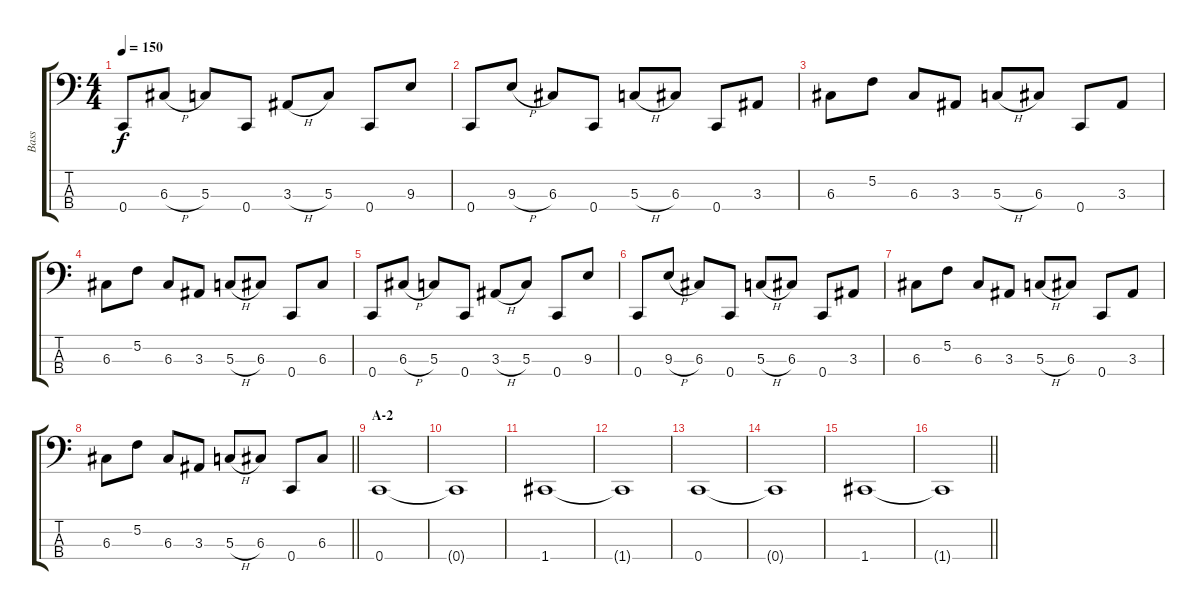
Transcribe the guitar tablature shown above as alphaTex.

\track ("Bass" "Bass") {instrument electricbassfinger}
\staff {score tabs}
\tuning (F2 C2 G1 C1) {hide}
\ts (4 4)
\tempo 150
\clef f4
\ks c
0.4.8{dy f} 6.3{h}.8 5.3.8 0.4.8 3.3{h}.8 5.3.8 0.4.8 9.3.8 |
0.4.8 9.3{h}.8 6.3.8 0.4.8 5.3{h}.8 6.3.8 0.4.8 3.3.8 |
6.3.8 5.2.8 6.3.8 3.3.8 5.3{h}.8 6.3.8 0.4.8 3.3.8 |
6.3.8 5.2.8 6.3.8 3.3.8 5.3{h}.8 6.3.8 0.4.8 6.3.8 |
0.4.8 6.3{h}.8 5.3.8 0.4.8 3.3{h}.8 5.3.8 0.4.8 9.3.8 |
0.4.8 9.3{h}.8 6.3.8 0.4.8 5.3{h}.8 6.3.8 0.4.8 3.3.8 |
6.3.8 5.2.8 6.3.8 3.3.8 5.3{h}.8 6.3.8 0.4.8 3.3.8 |
\barLineRight lightlight
6.3.8 5.2.8 6.3.8 3.3.8 5.3{h}.8 6.3.8 0.4.8 6.3.8 |
\section ("" "A-2")
0.4.1 |
0.4{t}.1 |
1.4.1 |
1.4{t}.1 |
0.4.1 |
0.4{t}.1 |
1.4.1 |
\barLineRight lightlight
1.4{t}.1
